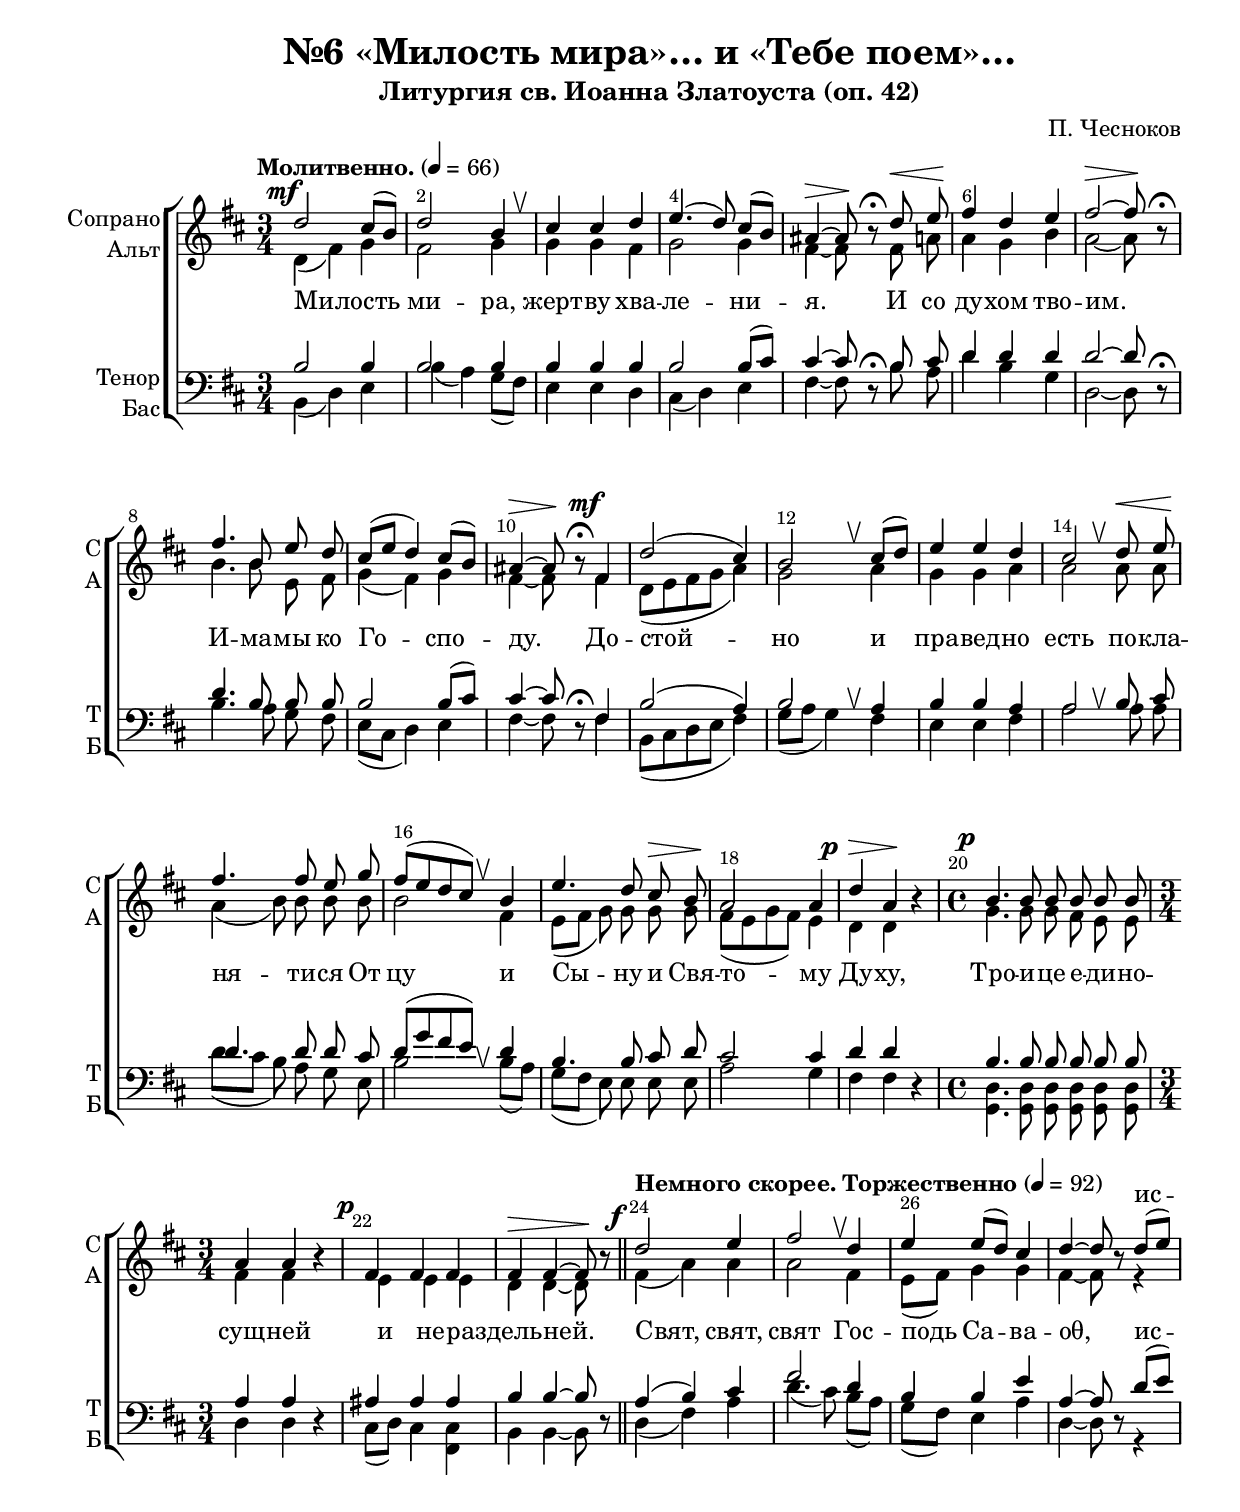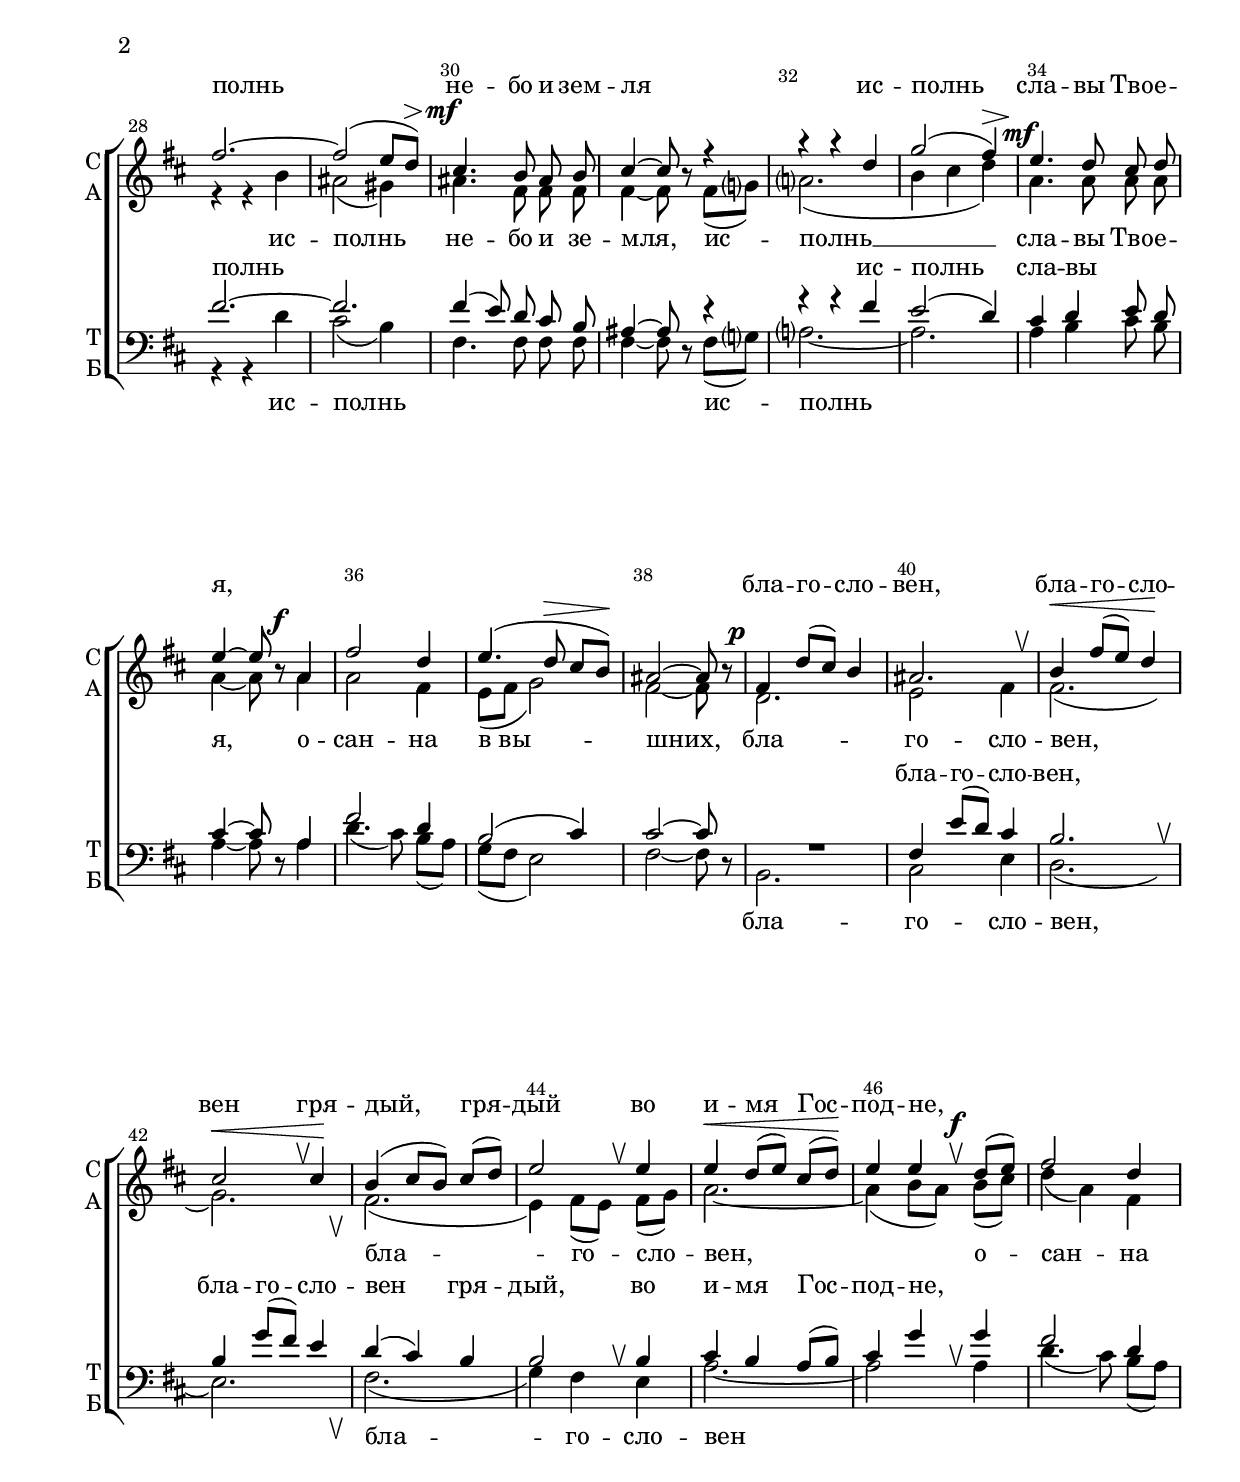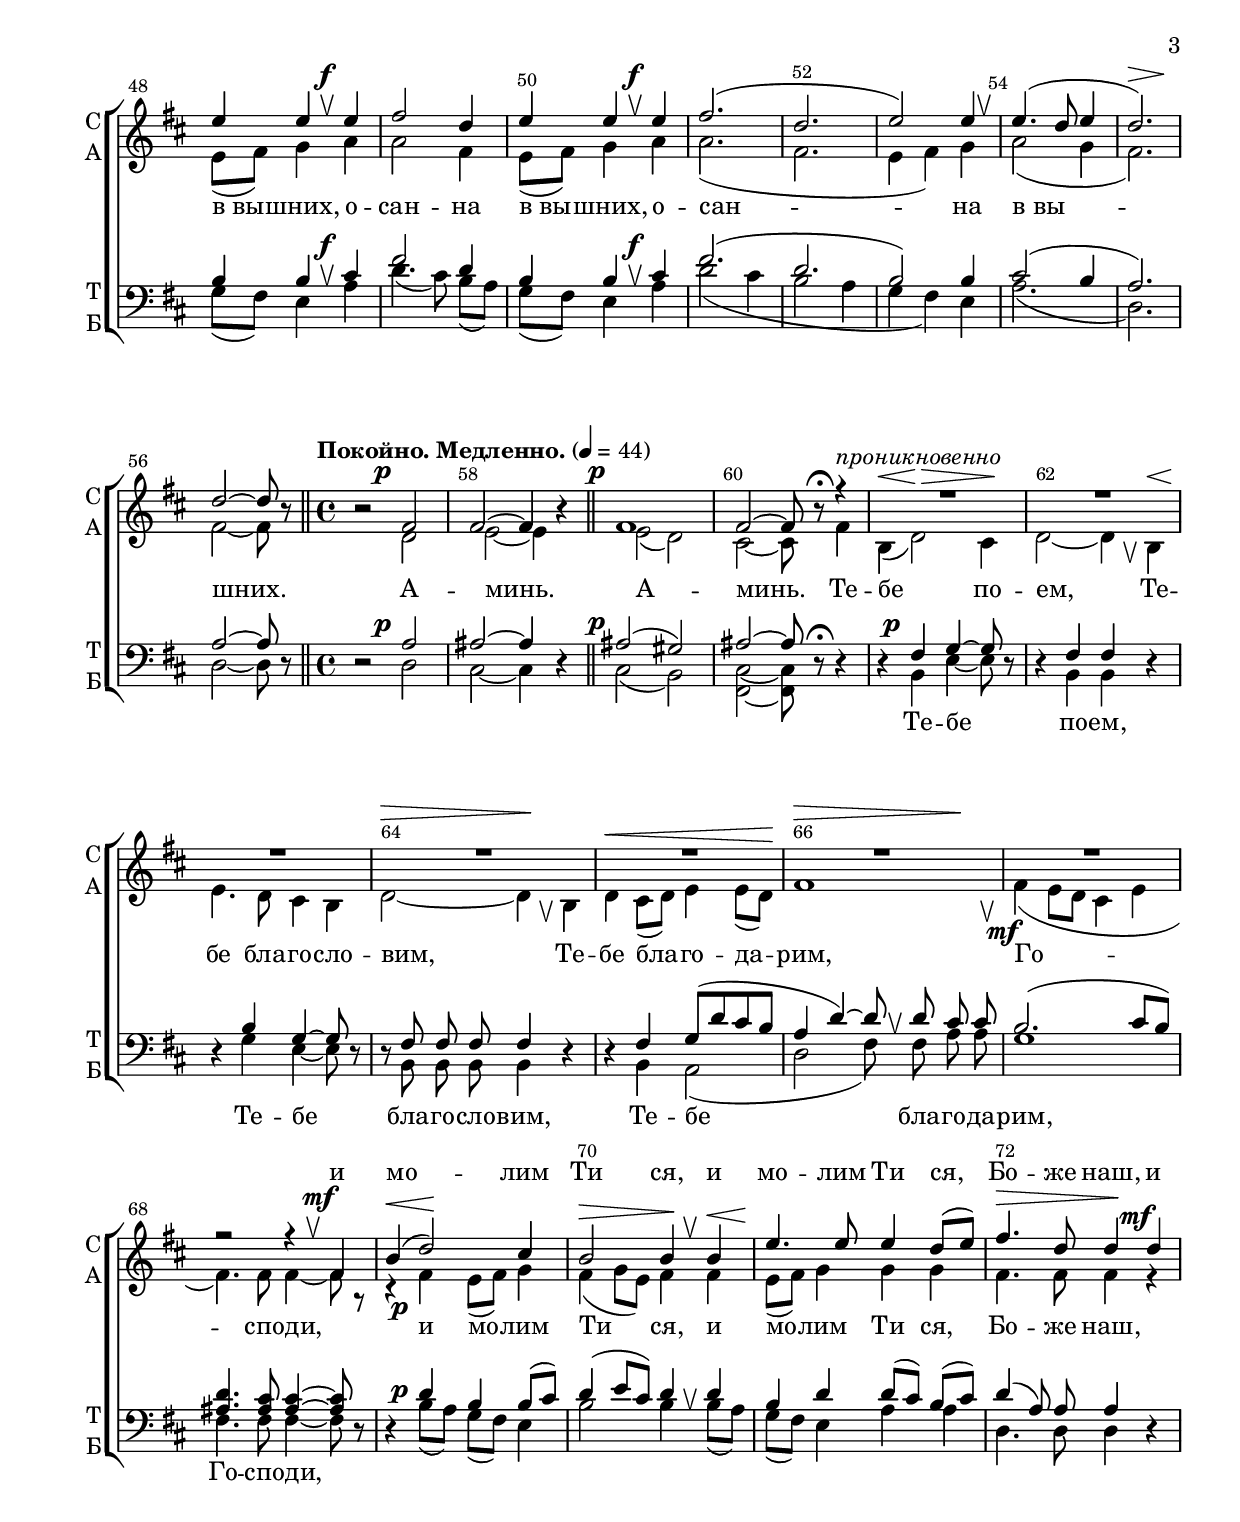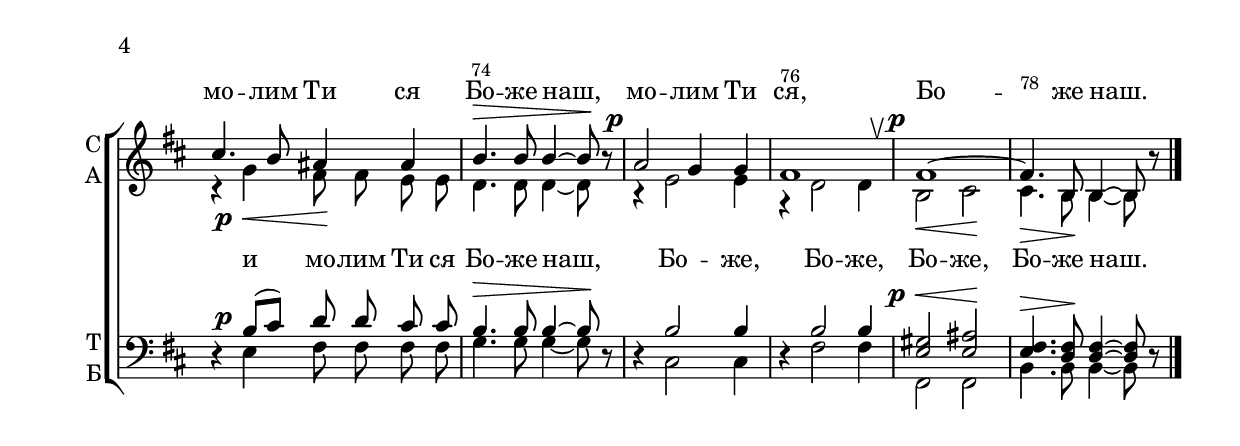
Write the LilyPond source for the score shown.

\version "2.24.0"

% закомментируйте строку ниже, чтобы получался pdf с навигацией
%#(ly:set-option 'point-and-click #f)
#(ly:set-option 'midi-extension "mid")
#(ly:set-option 'embed-source-code #t) % внедряем исходник как аттач к pdf
#(set-default-paper-size "a4")
%#(set-global-staff-size 18)

\header {
  subtitle = "Литургия св. Иоанна Златоуста (оп. 42)"
  title = "№6 «Милость мира»… и «Тебе поем»…"
  composer = "П. Чесноков"
  %opus = "оп. 42"
  % Удалить строку версии LilyPond 
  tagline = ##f
}


abr = { \break }
%abr = \tag #'BR { \break }
abr = {}

pbr = { \pageBreak }
%pbr = {}

melon = { \set melismaBusyProperties = #'() }

meloff = { \unset melismaBusyProperties }
solo = ^\markup\italic"Соло"
tutti =  ^\markup\italic"tutti"

co = \cadenzaOn
cof = \cadenzaOff
cb = { \cadenzaOff \bar "||" }
cbr = { \allowBreak }
cbar = { \cadenzaOff \accidentalStyle default \bar "|" \cadenzaOn }
cber = { \cadenzaOff \accidentalStyle default \bar "!" \cadenzaOn }

stemOff = { \hide Staff.Stem }
nat = { \once \hide Accidental }
natt = { \accidentalStyle forget }
%stemOn = { \unHideNotes Staff.Stem }

% alternative breathe
breathess = { \once \override BreathingSign.text = \markup { \musicglyph #"scripts.tickmark" } \breathe }
%breathes = { \once \override BreathingSign.text = \markup { \musicglyph #"scripts.upbow" } \breathe }
%breathelow = { \once \override BreathingSign.text = \markup { \line { \translate #'(0 . -7) \musicglyph #"scripts.upbow"  } } \breathe }
breathes = { \tag #'V1 \tag #'V3  { \once \override BreathingSign.text = \markup { \musicglyph #"scripts.upbow" } } \tag #'V2 \tag #'V4 { \once \override BreathingSign.text = \markup { \line { \translate #'(0 . -7) \musicglyph #"scripts.upbow"  } } } \breathe }

% alternative partial - for repeats
partiall = { \set Timing.measurePosition = #(ly:make-moment -1/4) }

% compress multi-measure rests
multirests = { \override MultiMeasureRest.expand-limit = #1 \set Score.skipBars = ##t }

% mark with numbers in squares
squaremarks = {  \set Score.rehearsalMarkFormatter = #format-mark-box-numbers }

% mark with numbers in squares
marksnumbers = {  \set Score.rehearsalMarkFormatter = #format-mark-numbers }


% move dynamics a bit left (to be not up/under the note, but before)
placeDynamicsLeft = { \override DynamicText.X-offset = #-2.5 }


%make visible number of every 2-nd bar
secondbar = {
  \override Score.BarNumber.break-visibility = #end-of-line-invisible
  \override Score.BarNumber.X-offset = #1
  \override Score.BarNumber.self-alignment-X = #LEFT
  \set Score.barNumberVisibility = #(every-nth-bar-number-visible 2)
}

global = {
  \secondbar
  \multirests
  \placeDynamicsLeft
  
  \key d \major
  \time 3/4
  \autoBeamOff
}

milost_soprano = \relative c'' {
  \global
  \dynamicUp
  \tempo "Молитвенно." 4=66
  d2\mf cis8[( b]) |
  d2 b4 |
  \breathes cis cis d | \abr
  
  e4.( d8) cis[( b]) |
  ais4\>~ 8\! r8\fermata d8\< e |
  fis4\! d e |
  fis2~\> 8\! r\fermata | \abr
  
  fis4. b,8 e d |
  cis[( e] d4) cis8[( b]) |
  ais4\>~ 8\! r8\fermata fis4\mf |
  d'2( cis4) | \abr
  
  b2 \breathes cis8[( d]) |
  e4 e d |
  cis2 \breathes d8\< e |
  fis4.\! 8 e g | \abr
  
  % page 26
  
  fis8[( e d cis]) \breathes b4 |
  e4. d8 cis\> b |
  a2\! 4 |
  d4\p\> a\! r4 | \abr
  
  \time 4/4
  b4.\p 8 8 8 8 8 |
  \time 3/4
  a4 a r |
  fis4\p 4 4 |
  4\> 4~8\! r \bar "||" | \abr
  
  \tempo "Немного скорее. Торжественно" 4=92
  d'2\f e4 |
  fis2 \breathes d4 |
  e e8[( d]) cis4 |
  d4~8 r8 d[( e]) |
  fis2.~ | \abr
  
  2( e8[ d])\> |
  cis4.\mf b8 ais b |
  cis4~8 r r4 |
  r r d |
  g2( \after 8. \! fis4\>) | \abr
  
  e4.\mf d8 cis d |
  e4~8 r a,4\f |
  fis'2 d4 |
  e4.( d8\> cis[ b])\! |
  ais2~8 r8 | \abr
  
  %page 27
  
  fis4\p d'8[( cis]) b4 |
  ais2. \breathes |
  b4\< fis'8[( e]) d4\! |
  cis2\< \breathes cis4\! |
  b4( cis8[ b]) cis[( d]) | \abr
  
  e2 \breathes 4 |
  e4\< d8[( e]) cis[( d])\! |
  e4 e \breathes d8[(\f e]) |
  fis2 d4 |
  e4 e \breathes e\f | \abr
  
  fis2 d4 |
  e e \breathes e\f |
  fis2.( |
  d |
  e2) e4 \breathes |
  e4.( d8 e4 | \abr
  
  \after 2 \! d2.\>) |
  d2~8 r8 \bar "||"
  
  \time 4/4 \tempo "Покойно. Медленно." 4=44
  r2 fis,\p |
  2~4 r4 \bar "||" |
  fis1\p |
  2~8 r\fermata r4 | \abr
  
  R1*7 |
  r2 r4 \breathes fis\mf |
  b4\<( d2\!) cis4 |
  b2\> 4\! \breathes b4\< | \abr
  
  e4.\! 8 4 d8[( e]) |
  fis4.\> d8 d4\! d\mf |
  cis4. b8 ais4 4 | \abr
  
  b4.\> 8 4~8\! r |
  a2\p g4 g |
  fis1 \breathes |
  1~\p |
  4. b,8 4~8 r \bar "|."
}

milost_alt = \relative c' {
  \global
  \dynamicDown
  d4( fis) g |
  fis2 g4 |
  g g fis |
  
  g2 g4 |
  fis4~8 r8 fis a |
  a4 g b |
  a2~8 r8 |
  
  b4. b8 e, fis |
  g4( fis) g |
  fis4~8 r8 fis4 |
  d8[( e fis g] a4) |
  
  g2 a4 |
  g4 g a |
  a2 a8 a |
  a4( b8) b b b |
  
  %26
  b2 fis4 |
  e8[( fis] g) g g g |
  fis[( e g fis]) e4 |
  d4 d r4 |
  
  g4. 8 8 fis e e |
  fis4 fis r |
  e4 4 4 |
  d d~8 r8 |
  
  fis4( a) a |
  a2 fis4 |
  e8[( fis]) g4 g |
  fis4~ 8 r8 r4 |
  r r b4 |
  
  ais2( gis4) |
  ais4. fis8 8 8 |
  fis4~8 r8 fis8[( g?]) |
  a?2.( |
  b4 cis d) |
  
  a4. 8 8 8 |
  4~8 r8 a4 |
  a2 fis4 |
  e8[( fis] g2) |
  fis2~8 r8 |
  
  %27
  d2. |
  e2 fis4 |
  fis2.( |
  g2.) \breathes |
  fis2.(
  
  e4) fis8[( e]) fis[( g]) |
  a2.~ |
  4( b8[ a]) b[( cis]) |
  d4( a) fis |
  e8[( fis]) g4 a |
  
  a2 fis4 |
  e8[( fis]) g4 a |
  a2.( |
  fis |
  e4 fis) g |
  a2( g4 |
  
  fis2.) |
  fis2~8 r8 |
  r2 d2 |
  e2~4 r4 |
  e2( d) |
  cis2~8 r8 \dynamicUp fis4^\markup\italic"проникновенно" |
  
  b,4(\< d2)\> cis4\! |
  d2~4 \breathes b4\< |
  e4.\! d8 cis4 b | \abr
  
  %28
   d2~\> 4\! \breathes b4 |
  d4\< cis8[( d]) e4 e8[( d])\! |
  \after 2. \! fis1\> \breathes | \abr
  
  \dynamicDown
  fis4\mf( e8[ d] cis4 e |
  fis4.) fis8 fis4~8 r8 |
  r4 fis4\p e8[( fis]) g4 |
  fis( g8[ e]) fis4 fis |
  
  e8[( fis]) g4 g g |
  fis4. 8 4 r |
  r g\p\< fis8\! fis e e |
  
  d4. 8 4~8 r |
  r4 e2 4 |
  r d2 4 |
  b2\< cis\! |
  cis4.\> b8\! 4~8 r
}

milost_tenor = \relative c' {
  \global
  \dynamicUp
  b2 4 |
  2 4 |
  4 4 4 |
  
  2 b8[( cis]) |
  cis4~8 r8\fermata b8 cis |
  d4 4 4 |
  2~8 r8\fermata |
  
  4. b8 8 8 |
  2 b8[( cis]) |
  4~8 r8\fermata fis,4 |
  b2( a4) |
  
  b2 \breathes a4 |
  b4 b a |
  a2 \breathes b8 cis |
  d4. 8 8 cis |
  
  
  %26
  d8[( g fis e]) \breathes d4 |
  b4. b8 cis d |
  cis2 4 |
  d4 d r |
  
  b4. 8 8 8 8 8 |
  a4 a r4 |
  ais4 4 4 |
  b4 4~8 r8 |
  
  a4( b) cis |
  fis2 d4 |
  b4 b e |
  a,4~8 r8 d8[( e]) |
  fis2.~ |
  
  2. |
  fis4( e8) d cis b |
  ais4~8 r8 r4 |
  r r fis'4 |
  e2( d4) |
  
  cis4 d e8 d |
  cis4~8 r8 a4 |
  fis'2 d4 |
  b2( cis4) |
  cis2~8 r8
  
  %27
  R2. |
  fis,4 e'8[( d]) cis4 |
  b2. \breathes |
  b4 g'8[( fis]) e4 |
  d( cis) b |
  
  b2 \breathes b4 |
  cis b a8[( b]) |
  cis4 g' \breathes g |
  fis2 d4 |
  b b \breathes cis\f |
  
  fis2 d4 |
  b b \breathes cis\f |
  fis2.( |
  d |
  b2) b4 |
  cis2( b4 |
  
  a2.) |
  2~8 r |
  r2 a\p |
  ais2~4 r |
  ais2\p( gis) |
  ais2~8 r\fermata r4 |
  
  r4 fis4\p g~8 r |
  r4 fis fis r |
  r b g~8 r |
  
  %28
  r8 fis8 8 8 4 r |
  r fis g8[( d' cis b] |
  a4 d4~) 8 \breathes d cis cis |
  
  b2.( cis8[ b]) |
  <ais d>4. <ais cis>8 4~8 r |
  r4 d\p b b8[( cis]) |
  d4( e8[ cis]) d4 \breathes d |
  
  b d d8[( cis]) b[( cis]) |
  d4( a8) 8 4 r |
  r b8\p[( cis]) d8 d cis cis |
  
  b4.\> 8 4~8\! r |
  r4 b2 4 |
  r b2 4 |
  <gis e>2\p\< <ais e>\! |
  <fis e>4.\> <fis d>8\! 4~8 r
  
}

milost_bass = \relative c {
  \global
  \dynamicDown
  b4( d) e |
  b'( a) g8[( fis]) |
  e4 4 d |
  
  cis( d) e |
  fis4~8 r8 b a |
  d4 b g |
  d2~8 r8 |
  
  b'4. a8 g fis |
  e[( cis] d4) e |
  fis4~8 r8 fis4 |
  b,8[( cis d e] fis4) |
  
  g8[( a] g4) fis |
  e e fis |
  a2 a8 a |
  d8[( cis] b8) a g e |
  
  %26
  b'2 b8[( a]) |
  g[( fis] e) e e e |
  a2 g4 |
  fis fis r |
  
  <d g,>4. 8 8 8 8 8 |
  d4 4 r |
  cis8[( d]) cis4 <cis fis,> |
  b4 4~8 r |
  
  d4( fis) a |
  d4.( cis8) b[( a]) |
  g[( fis]) e4 a |
  d,4~8 r r4 |
  r r d' |
  
  cis2( b4) |
  fis4. 8 8 8 |
  4~8 r fis[( g?]) |
  a?2.~ |
  2. |
  
  a4 b cis8 b |
  a4~8 r a4 |
  d4.( cis8) b[( a]) |
  g[( fis] e2) |
  fis2~8 r8 |
  
  %27
  b,2. |
  cis2 e4 |
  d2.( |
  e) \breathes |
  fis2.( |
  
  g4 ) fis e |
  a2.~ |
  2 4 |
  d4.( cis8) b[( a]) |
  g[( fis]) e4 a |
  
  d4.( cis8) b[( a]) |
  g8[( fis]) e4 a |
  d2( cis4 |
  b2 a4 |
  g fis) e |
  a2.( |
  
  d,2.) |
  2~8 r |
  r2 d |
  cis2~4 r |
  cis2( b) |
  <cis fis,>2~8 r r4 |
  
  r4 b e~8 r |
  r4 b b r |
  r g' e~8 r |
  
  %28
  r b8 8 8 4 r |
  r b a2( |
  d fis8) fis a a |
  
  g1 |
  fis4. 8 4~8 r |
  r4b8[( a]) g[( fis]) e4 |
  b'2 4 8[( a]) |
  
  g[( fis]) e4 a a |
  d,4. 8 4 r |
  r e4 fis8 8 8 8 |
  
  g4. 8 4~8 r |
  r4 cis,2 4 |
  r fis2 4 |
  fis,2 2 |
  b4. 8 4~8 r
}

milost_lyric_soprano   = \lyricmode {
  \repeat unfold 68 _
  ис -- полнь
  не -- бо и зем -- ля ис -- полнь
  сла -- вы Тво -- е -- я,
  _ _ _ _ _ % осанна в вышних
  бла -- го -- сло -- вен, бла -- го -- сло -- вен гря -- дый, гря --
  дый во и -- мя Гос -- под -- не,
  \repeat unfold 19 _
  и мо -- лим Ти ся, и 
  мо -- лим Ти ся, Бо -- же наш, и мо -- лим Ти ся
  Бо -- же наш, мо -- лим Ти ся, Бо -- же наш.
%ssss
}

milost_lyric_alt   = \lyricmode {
  Ми -- лость ми -- ра, жерт -- ву хва --
  ле -- ни -- я. И со ду -- хом тво -- им.
  И -- ма -- мы ко Го -- спо -- ду. До -- стой --
  но и пра -- вед -- но есть по -- кла -- ня -- ти -- ся От
  
  цу и Сы -- ну и Свя -- то -- му Ду -- ху,
  Тро -- и -- це е -- ди -- но -- сущ -- ней и не -- раз -- дель -- ней.
  Свят, свят, свят Гос -- подь Са -- ва -- оθ,
  ис -- 
  полнь не -- бо и зе -- мля, ис -- полнь __
  сла -- вы Тво -- е -- я, о -- сан -- на в_вы -- шних,
  
  бла -- го -- сло -- вен, бла --
  го -- сло -- вен, о -- сан -- на в_вы -- шних, о --
  сан -- на в_вы -- шних, о -- сан -- на в_вы -- 
  шних. А -- минь. А -- минь. Те --
  бе по -- ем, Те -- бе бла -- го -- сло --
  
  вим, Те -- бе бла -- го -- да -- рим, 
  Го -- спо -- ди, и мо -- лим Ти ся, и
  мо -- лим Ти ся, Бо -- же наш, и мо -- лим Ти ся
  Бо -- же наш, Бо -- же, Бо -- же, Бо -- же, Бо -- же наш.
%aaaa
}

milost_lyric_tenor   = \lyricmode {
  \repeat unfold 68 _
  ис -- полнь
  _ _ _ _ _ ис -- полнь
  сла -- вы _ _ _
  _ _ _ _ _ % осанна в вышних
  бла -- го -- сло -- вен, бла -- го -- сло -- вен гря -- дый, 
  во и -- мя Гос -- под -- не,
  \repeat unfold 68 _
  %tttttt
}

milost_lyric_bass   = \lyricmode {
  \repeat unfold 68 _
  ис --
  полнь _ _ _ _ _
  ис -- полнь
  _ _ _ _ _ _ _ _ _ _
  бла -- го -- сло -- вен, бла --
  го -- сло -- вен _ _ _ _ _ _
  _ _ _ _ _ _ _ _
  _ _ _ _ _
  Те -- бе по -- ем, Те -- бе
  бла -- го -- сло -- вим, Те -- бе бла -- го -- да --
  рим, Го -- спо -- ди, 
  \repeat unfold  30 _
%bbbb
}

  \paper {
    top-margin = 15
    left-margin = 20
    right-margin = 10
    bottom-margin = 35
    indent = 10
    ragged-bottom = ##f
    %  system-separator-markup = \slashSeparator
    
  }


\bookpart {

  \score {
    %  \transpose c bes {
    %  \removeWithTag #'BR
    \new ChoirStaff <<
      
      \new Staff = "upstaff" \with {
        instrumentName = \markup { \right-column { "Сопрано" "Альт"  } }
        shortInstrumentName = \markup { \right-column { "С" "А"  } }
        midiInstrument = "voice oohs"
        %        \RemoveEmptyStaves
      } <<
        \new Voice = "soprano" { \voiceOne  \keepWithTag #'V1 \milost_soprano }
        \new Voice  = "alto" { \voiceTwo  \keepWithTag #'V2 \milost_alt }
      >> 
      
      % \new Lyrics \with {alignAboveContext = "upstaff"} \lyricsto "soprano" \lyricssop
      \new Lyrics \with {alignAboveContext = "upstaff"} \lyricsto "soprano" \milost_lyric_soprano
      \new Lyrics \lyricsto "alto" \milost_lyric_alt
      % alternative lyrics above up staff
      
      \new Staff = "downstaff" \with {
        instrumentName = \markup { \right-column { "Тенор" "Бас" } }
        shortInstrumentName = \markup { \right-column { "Т" "Б" } }
        midiInstrument = "voice oohs"
      } <<
        \new Voice = "tenor" { \voiceOne \clef bass  \keepWithTag #'V3 \milost_tenor }
        \new Voice = "bass" { \voiceTwo  \keepWithTag #'V4 \milost_bass }
      >>
      \new Lyrics \with {alignAboveContext = "downstaff"} \lyricsto "tenor" \milost_lyric_tenor
      \new Lyrics \lyricsto "bass" \milost_lyric_bass
        >>
    %  }  % transposeµ
    \layout {
      %    #(layout-set-staff-size 20)
      \context {
        \Score
      }
      \context {
        \Staff
        %        \RemoveEmptyStaves
        %        \RemoveAllEmptyStaves
        \consists Merge_rests_engraver
        \remove Caesura_engraver
      }
      %Metronome_mark_engraver
      \context {
        \Voice
        \consists Caesura_engraver
      }
    }
    \midi {
      \tempo 4=66
    }
  }

}

   